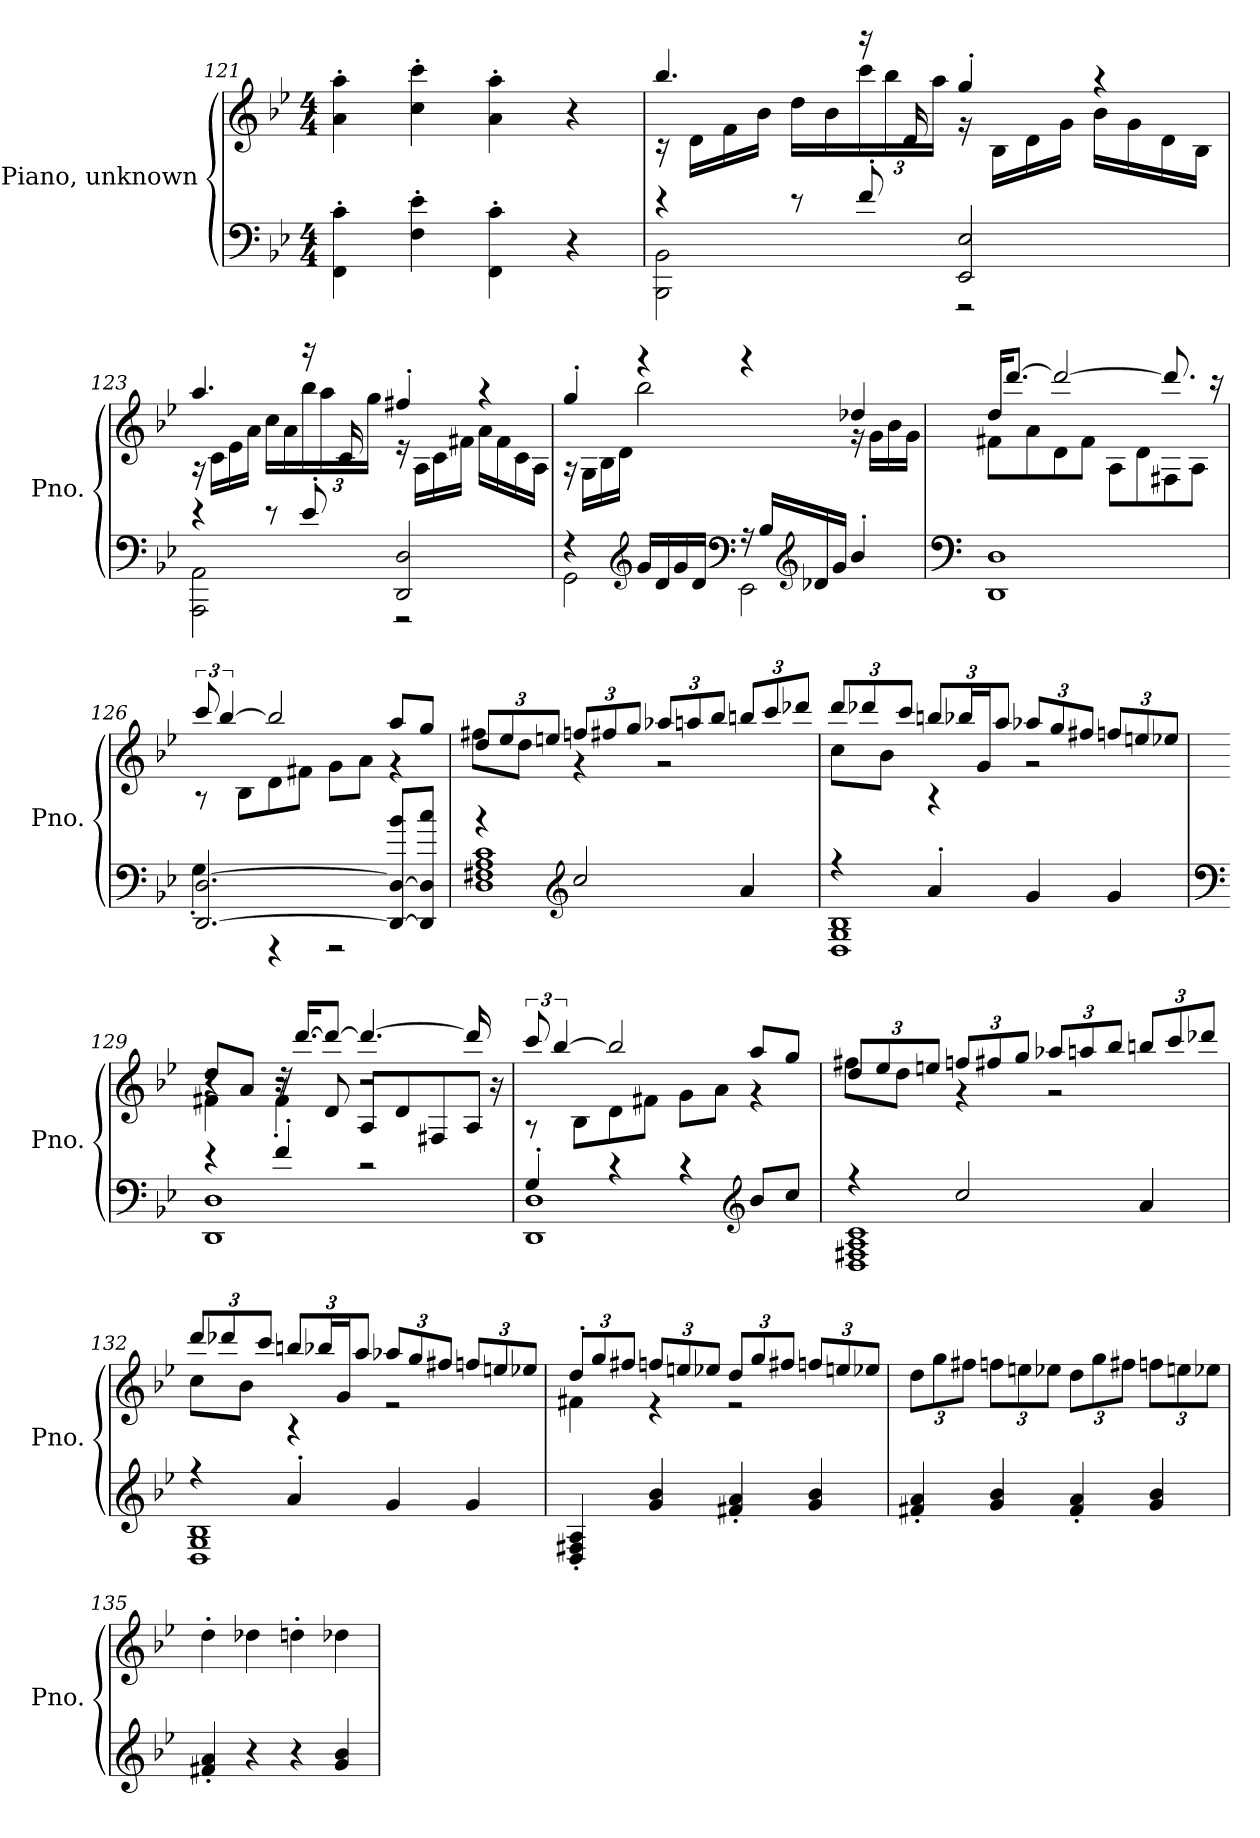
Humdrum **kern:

**kern	**kern
*part1	*part1
*staff2	*staff1
*I"Piano, unknown	*
*I'Pno.	*
*clefF4	*clefG2
*k[b-e-]	*k[b-e-]
*M4/4	*M4/4
=121	=121
4FF\' 4c\'	4a\' 4aa\'
4F\' 4e-\'	4cc\' 4ccc\'
4FF\' 4c\'	4a\' 4aa\'
4r	4r
!!LO:LB:g=z
=122	=122
*^	*^
4r	2BBB-\ 2BB-\	4.bb-/	16r
.	.	.	16d\LL
.	.	.	16f\
.	.	.	16b-\JJ
8r	.	.	16dd\LL
.	.	.	16b-\
*	*	*	*Xbrackettup
8f'/	.	16r	24ccc\
.	.	.	24bb-\
.	.	16d/	.
.	.	.	24aa\JJ
2EE-/ 2E-/	2r	4gg'/	16r
.	.	.	16B-\LL
.	.	.	16d\
.	.	.	16g\JJ
.	.	4r	16b-\LL
.	.	.	16g\
.	.	.	16d\
.	.	.	16B-\JJ
=123	=123	=123	=123
4r	2AAA\ 2AA\	4.aa/	16r
.	.	.	16c\LL
.	.	.	16e-\
.	.	.	16a\JJ
8r	.	.	16cc\LL
.	.	.	16a\
8e-'/	.	16r	24bb-\
.	.	.	24aa\
.	.	16c/	.
.	.	.	24gg\JJ
2DD/ 2D/	2r	4ff#X'/	16r
.	.	.	16A\LL
.	.	.	16c\
.	.	.	16f#X\JJ
.	.	4r	16a\LL
.	.	.	16f#\
.	.	.	16c\
.	.	.	16A\JJ
!!LO:LB:g=z	!!
=124	=124	=124	=124
4r	2GG\	4gg'/	16r
.	.	.	16G\LL
.	.	.	16B-\
.	.	.	16d\JJ
*clefG2	*	*	*
16g/LL	.	4r	2bb-\
16d/	.	.	.
16g/	.	.	.
16d/JJ	.	.	.
*clefF4	*	*	*
16r	2EE-\	4r	.
16B-/LL	.	.	.
*clefG2	*	*	*
16d-X/	.	.	.
16g/JJ	.	.	.
4b-'/	.	4dd-X/	16r
.	.	.	16g\LL
.	.	.	16b-\
.	.	.	16g\JJ
*v	*v	*	*
=125	=125	=125
*clefF4	*	*
1DD 1D	16dd/KL	8f#X\L
.	[8.ddd/J	.
.	.	8a\
.	2ddd/_	8d\
.	.	8f#\J
.	.	8A\L
.	.	8d\
.	8.ddd/]	8F#X\
.	.	8A\J
.	16r	.
!!LO:LB:g=z	!!
=126	=126	=126
*^	*	*
*	*	*brackettup	*
[2.DD/ [2.D/	4G'\	12ccc/	8r
.	.	[6bb-/	.
.	.	.	8B-\L
.	4r	2bb-/]	8d\
.	.	.	8f#X\J
.	2r	.	8g\L
.	.	.	8a\J
8DD/_ 8D/_ 8b-/L	.	8aa/L	4r
8DD/] 8D/] 8cc/J	.	8gg/J	.
=127	=127	=127	=127
*	*	*Xbrackettup	*
4r	1D 1F#X 1A 1c	12dd/L	8ff#X\L
.	.	12ee-/	.
.	.	.	8dd\J
.	.	12een/J	.
*clefG2	*	*	*
2cc/	.	12ffn/L	4r
.	.	12ff#X/	.
.	.	12gg/J	.
.	.	12aa-X/L	2r
.	.	12aan/	.
.	.	12bb-/J	.
4a/	.	12bbn/L	.
.	.	12ccc/	.
.	.	12ddd-X/J	.
!!LO:LB:g=z	!!
=128	=128	=128	=128
4r	1D 1G 1B-	12ddd/L	8cc\L
.	.	12ddd-X/	.
.	.	.	8b-\J
.	.	12ccc/J	.
4a'/	.	12bbn/L	4r
.	.	24bb-X/L	.
.	.	24g/J	.
.	.	12aa/J	.
4g/	.	12aa-X/L	2r
.	.	12gg/	.
.	.	12ff#X/J	.
4g/	.	12ffn/L	.
.	.	12een/	.
.	.	12ee-X/J	.
*	*	*v	*v
=129	=129	=129
*clefF4	*	*
*	*	*^
*	*	*	*^
4r	1DD 1D	4r	4f#X\	8dd/L
.	.	.	.	8a/J
4f'/	.	32r	4f#'\	8r
.	.	[16.ddd/KL	.	.
.	.	8ddd/J_	.	8d/
2r	.	4.ddd/_	2r	8A/L
.	.	.	.	8d/
.	.	.	.	8F#X/
.	.	16ddd/]	.	8A/J
.	.	16r	.	.
*	*	*v	*v	*v
!!LO:LB:g=z
=130	=130	=130
*	*	*brackettup
*	*	*^
4G'/	1DD 1D	12ccc/	8r
.	.	[6bb-/	.
.	.	.	8B-\L
4r	.	2bb-/]	8d\
.	.	.	8f#X\J
4r	.	.	8g\L
.	.	.	8a\J
*clefG2	*	*	*
8b-/L	.	8aa/L	4r
8cc/J	.	8gg/J	.
=131	=131	=131	=131
*	*	*Xbrackettup	*
4r	1D 1F#X 1A 1c	12dd/L	8ff#X\L
.	.	12ee-/	.
.	.	.	8dd\J
.	.	12een/J	.
2cc/	.	12ffn/L	4r
.	.	12ff#X/	.
.	.	12gg/J	.
.	.	12aa-X/L	2r
.	.	12aan/	.
.	.	12bb-/J	.
4a/	.	12bbn/L	.
.	.	12ccc/	.
.	.	12ddd-X/J	.
!!LO:PB:g=z	!!
=132	=132	=132	=132
4r	1D 1G 1B-	12ddd/L	8cc\L
.	.	12ddd-X/	.
.	.	.	8b-\J
.	.	12ccc/J	.
4a'/	.	12bbn/L	4r
.	.	24bb-X/L	.
.	.	24g/J	.
.	.	12aa/J	.
4g/	.	12aa-X/L	2r
.	.	12gg/	.
.	.	12ff#X/J	.
4g/	.	12ffn/L	.
.	.	12een/	.
.	.	12ee-X/J	.
*v	*v	*	*
=133	=133	=133
4D/' 4F#X/' 4A/'	12dd'/L	4f#X\
.	12gg/	.
.	12ff#X/J	.
4g/ 4b-/	12ffn/L	4r
.	12een/	.
.	12ee-X/J	.
4f#X/' 4a/'	12dd/L	2r
.	12gg/	.
.	12ff#X/J	.
4g/ 4b-/	12ffn/L	.
.	12een/	.
.	12ee-X/J	.
*	*v	*v
!!LO:LB:g=z
=134	=134
4f#X/' 4a/'	12dd\L
.	12gg\
.	12ff#X\J
4g/ 4b-/	12ffn\L
.	12een\
.	12ee-X\J
4f#/' 4a/'	12dd\L
.	12gg\
.	12ff#X\J
4g/ 4b-/	12ffn\L
.	12een\
.	12ee-X\J
=135	=135
4f#X/' 4a/'	4dd'\
4r	4dd-X\
4r	4ddn'\
4g/ 4b-/	4dd-X\
=	=
*-	*-
